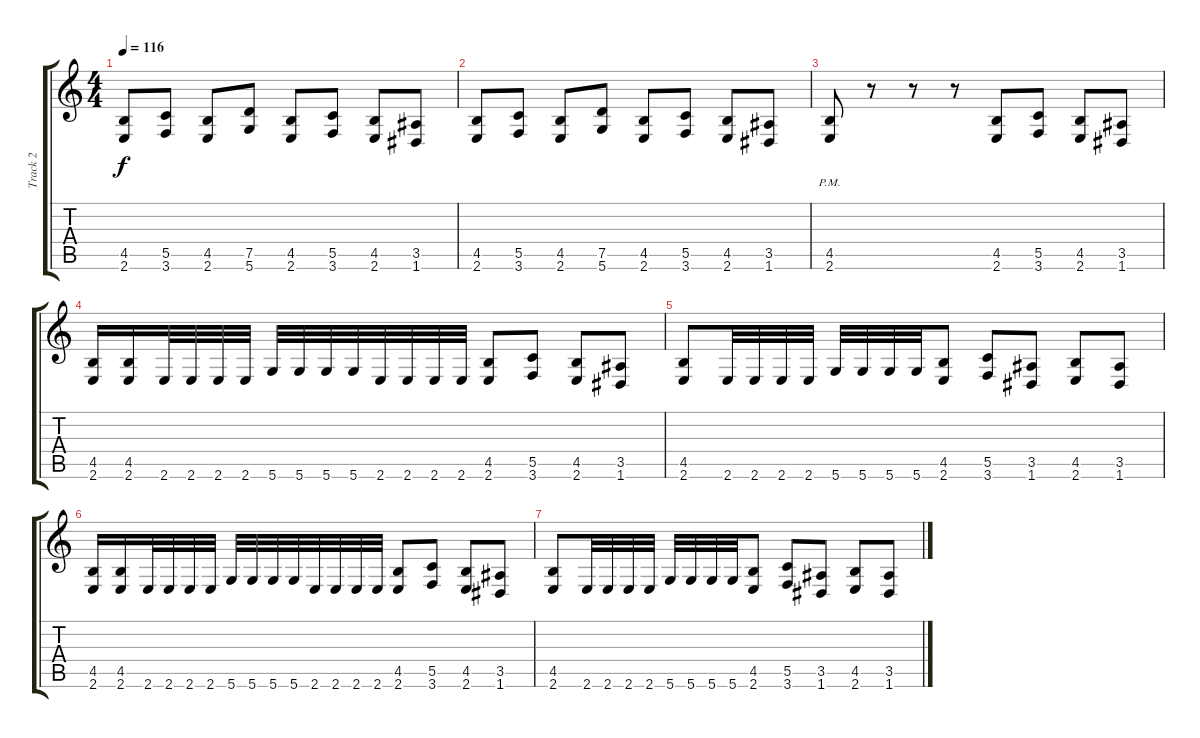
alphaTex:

\track ("Track 2" "Track 2") {instrument overdrivenguitar}
\staff {score tabs}
\tuning (D4 A3 F3 C3 G2 D2) {hide}
\ts (4 4)
\tempo 116
\clef g2
\ks c
(4.5 2.6).8{dy f balance 0 instrument overdrivenguitar} (5.5 3.6).8 (4.5 2.6).8 (7.5 5.6).8 (4.5 2.6).8 (5.5 3.6).8 (4.5 2.6).8 (3.5 1.6).8 |
(4.5 2.6).8 (5.5 3.6).8 (4.5 2.6).8 (7.5 5.6).8 (4.5 2.6).8 (5.5 3.6).8 (4.5 2.6).8 (3.5 1.6).8 |
(4.5{pm} 2.6{pm}).8 r.8 r.8 r.8 (4.5 2.6).8 (5.5 3.6).8 (4.5 2.6).8 (3.5 1.6).8 |
(4.5 2.6).16 (4.5 2.6).16 2.6.32 2.6.32 2.6.32 2.6.32 5.6.32 5.6.32 5.6.32 5.6.32 2.6.32 2.6.32 2.6.32 2.6.32 (4.5 2.6).8 (5.5 3.6).8 (4.5 2.6).8 (3.5 1.6).8 |
(4.5 2.6).8 2.6.32 2.6.32 2.6.32 2.6.32 5.6.32 5.6.32 5.6.32 5.6.32 (4.5 2.6).8 (5.5 3.6).8 (3.5 1.6).8 (4.5 2.6).8 (3.5 1.6).8 |
(4.5 2.6).16 (4.5 2.6).16 2.6.32 2.6.32 2.6.32 2.6.32 5.6.32 5.6.32 5.6.32 5.6.32 2.6.32 2.6.32 2.6.32 2.6.32 (4.5 2.6).8 (5.5 3.6).8 (4.5 2.6).8 (3.5 1.6).8 |
(4.5 2.6).8 2.6.32 2.6.32 2.6.32 2.6.32 5.6.32 5.6.32 5.6.32 5.6.32 (4.5 2.6).8 (5.5 3.6).8 (3.5 1.6).8 (4.5 2.6).8 (3.5 1.6).8
